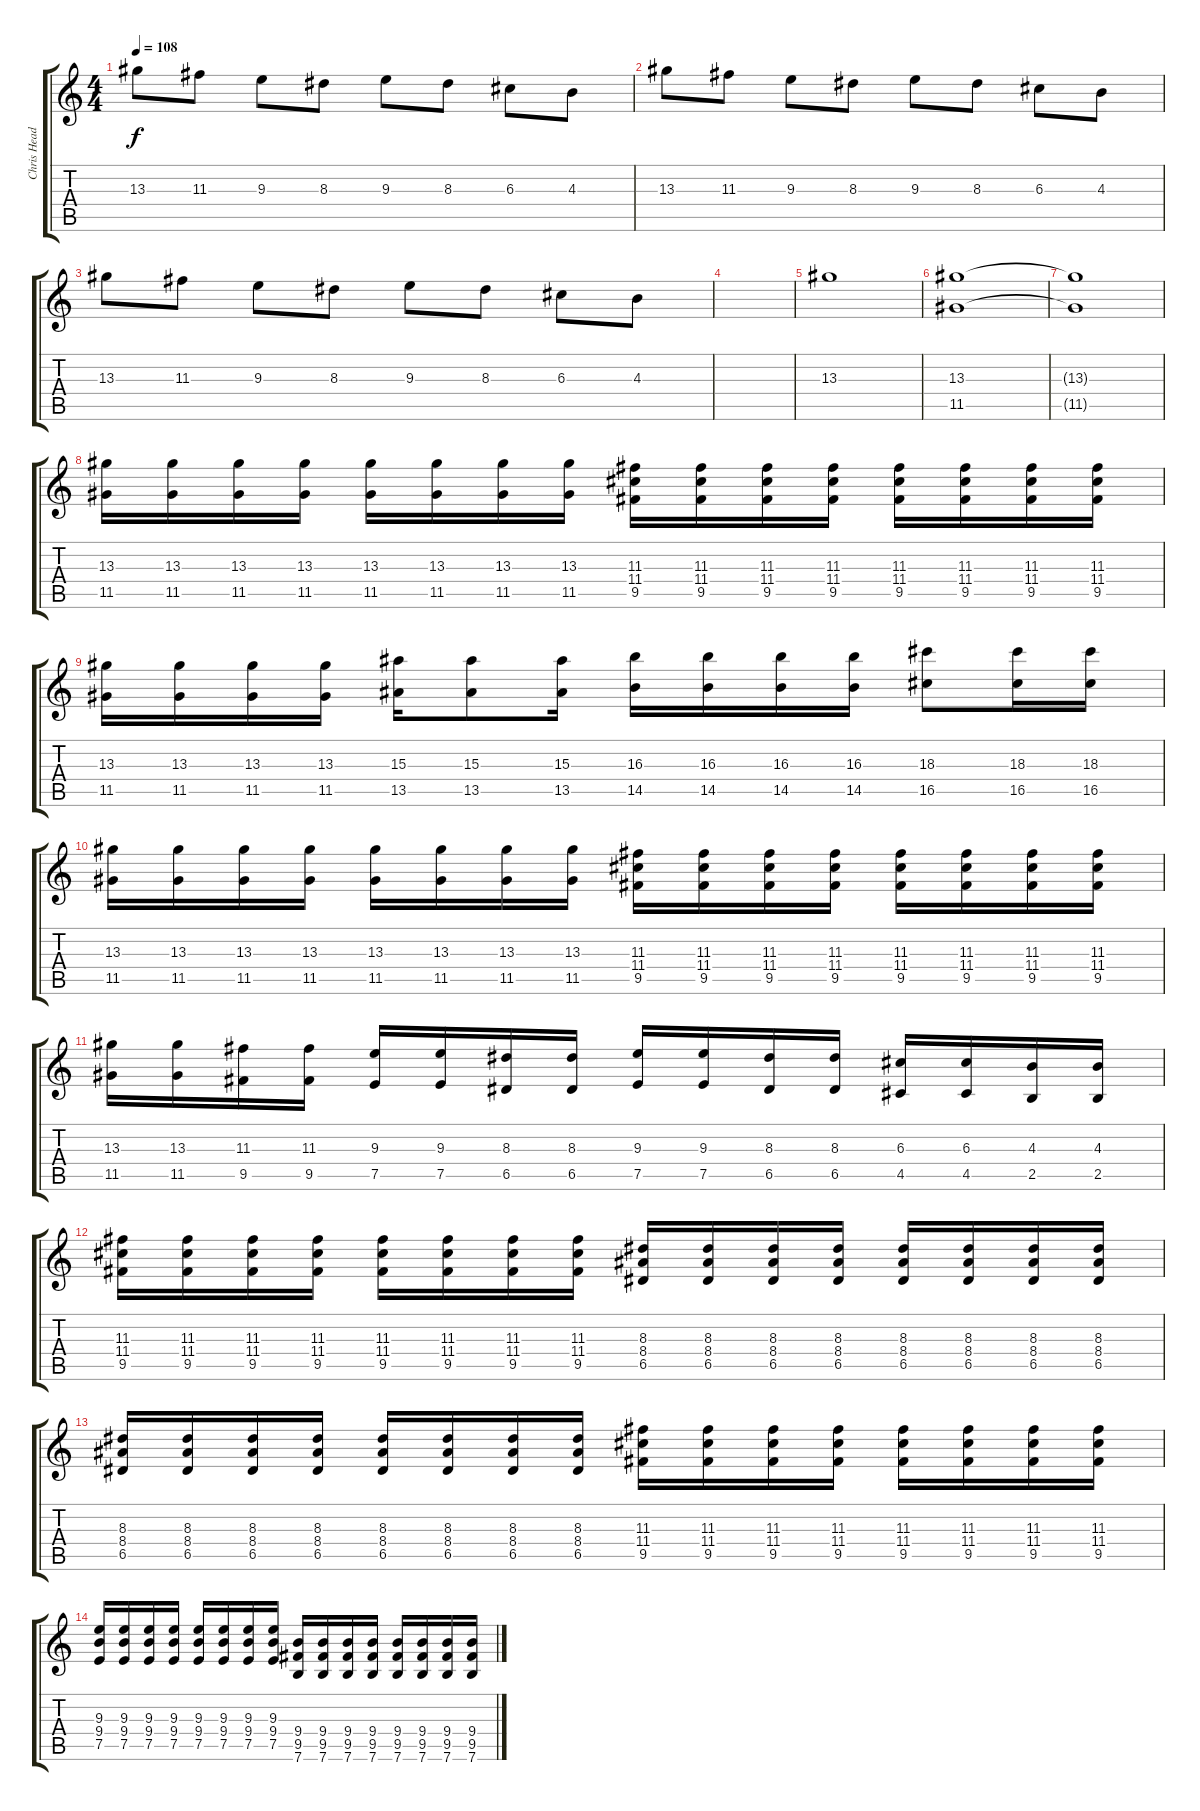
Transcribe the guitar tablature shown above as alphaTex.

\track ("Chris Head" "Chris Head") {instrument distortionguitar}
\staff {score tabs}
\tuning (E4 B3 G3 D3 A2 E2) {hide}
\ts (4 4)
\tempo 108
\clef g2
\ks c
13.3.8{dy f} 11.3.8 9.3.8 8.3.8 9.3.8 8.3.8 6.3.8 4.3.8 |
13.3.8 11.3.8 9.3.8 8.3.8 9.3.8 8.3.8 6.3.8 4.3.8 |
13.3.8 11.3.8 9.3.8 8.3.8 9.3.8 8.3.8 6.3.8 4.3.8 |
|
13.3.1 |
(13.3 11.5).1 |
(13.3{t} 11.5{t}).1 |
(13.3 11.5).16 (13.3 11.5).16 (13.3 11.5).16 (13.3 11.5).16 (13.3 11.5).16 (13.3 11.5).16 (13.3 11.5).16 (13.3 11.5).16 (11.3 11.4 9.5).16 (11.3 11.4 9.5).16 (11.3 11.4 9.5).16 (11.3 11.4 9.5).16 (11.3 11.4 9.5).16 (11.3 11.4 9.5).16 (11.3 11.4 9.5).16 (11.3 11.4 9.5).16 |
(13.3 11.5).16{volume 13} (13.3 11.5).16 (13.3 11.5).16 (13.3 11.5).16 (15.3 13.5).16 (15.3 13.5).8 (15.3 13.5).16 (16.3 14.5).16 (16.3 14.5).16 (16.3 14.5).16 (16.3 14.5).16 (18.3 16.5).8 (18.3 16.5).16 (18.3 16.5).16 |
(13.3 11.5).16 (13.3 11.5).16 (13.3 11.5).16 (13.3 11.5).16 (13.3 11.5).16 (13.3 11.5).16 (13.3 11.5).16 (13.3 11.5).16 (11.3 11.4 9.5).16 (11.3 11.4 9.5).16 (11.3 11.4 9.5).16 (11.3 11.4 9.5).16 (11.3 11.4 9.5).16 (11.3 11.4 9.5).16 (11.3 11.4 9.5).16 (11.3 11.4 9.5).16 |
(13.3 11.5).16 (13.3 11.5).16 (11.3 9.5).16 (11.3 9.5).16 (9.3 7.5).16 (9.3 7.5).16 (8.3 6.5).16 (8.3 6.5).16 (9.3 7.5).16 (9.3 7.5).16 (8.3 6.5).16 (8.3 6.5).16 (6.3 4.5).16 (6.3 4.5).16 (4.3 2.5).16 (4.3 2.5).16 |
(11.3 11.4 9.5).16 (11.3 11.4 9.5).16 (11.3 11.4 9.5).16 (11.3 11.4 9.5).16 (11.3 11.4 9.5).16 (11.3 11.4 9.5).16 (11.3 11.4 9.5).16 (11.3 11.4 9.5).16 (8.3 8.4 6.5).16 (8.3 8.4 6.5).16 (8.3 8.4 6.5).16 (8.3 8.4 6.5).16 (8.3 8.4 6.5).16 (8.3 8.4 6.5).16 (8.3 8.4 6.5).16 (8.3 8.4 6.5).16 |
(8.3 8.4 6.5).16 (8.3 8.4 6.5).16 (8.3 8.4 6.5).16 (8.3 8.4 6.5).16 (8.3 8.4 6.5).16 (8.3 8.4 6.5).16 (8.3 8.4 6.5).16 (8.3 8.4 6.5).16 (11.3 11.4 9.5).16 (11.3 11.4 9.5).16 (11.3 11.4 9.5).16 (11.3 11.4 9.5).16 (11.3 11.4 9.5).16 (11.3 11.4 9.5).16 (11.3 11.4 9.5).16 (11.3 11.4 9.5).16 |
(9.3 9.4 7.5).16 (9.3 9.4 7.5).16 (9.3 9.4 7.5).16 (9.3 9.4 7.5).16 (9.3 9.4 7.5).16 (9.3 9.4 7.5).16 (9.3 9.4 7.5).16 (9.3 9.4 7.5).16 (9.4 9.5 7.6).16 (9.4 9.5 7.6).16 (9.4 9.5 7.6).16 (9.4 9.5 7.6).16 (9.4 9.5 7.6).16 (9.4 9.5 7.6).16 (9.4 9.5 7.6).16 (9.4 9.5 7.6).16
